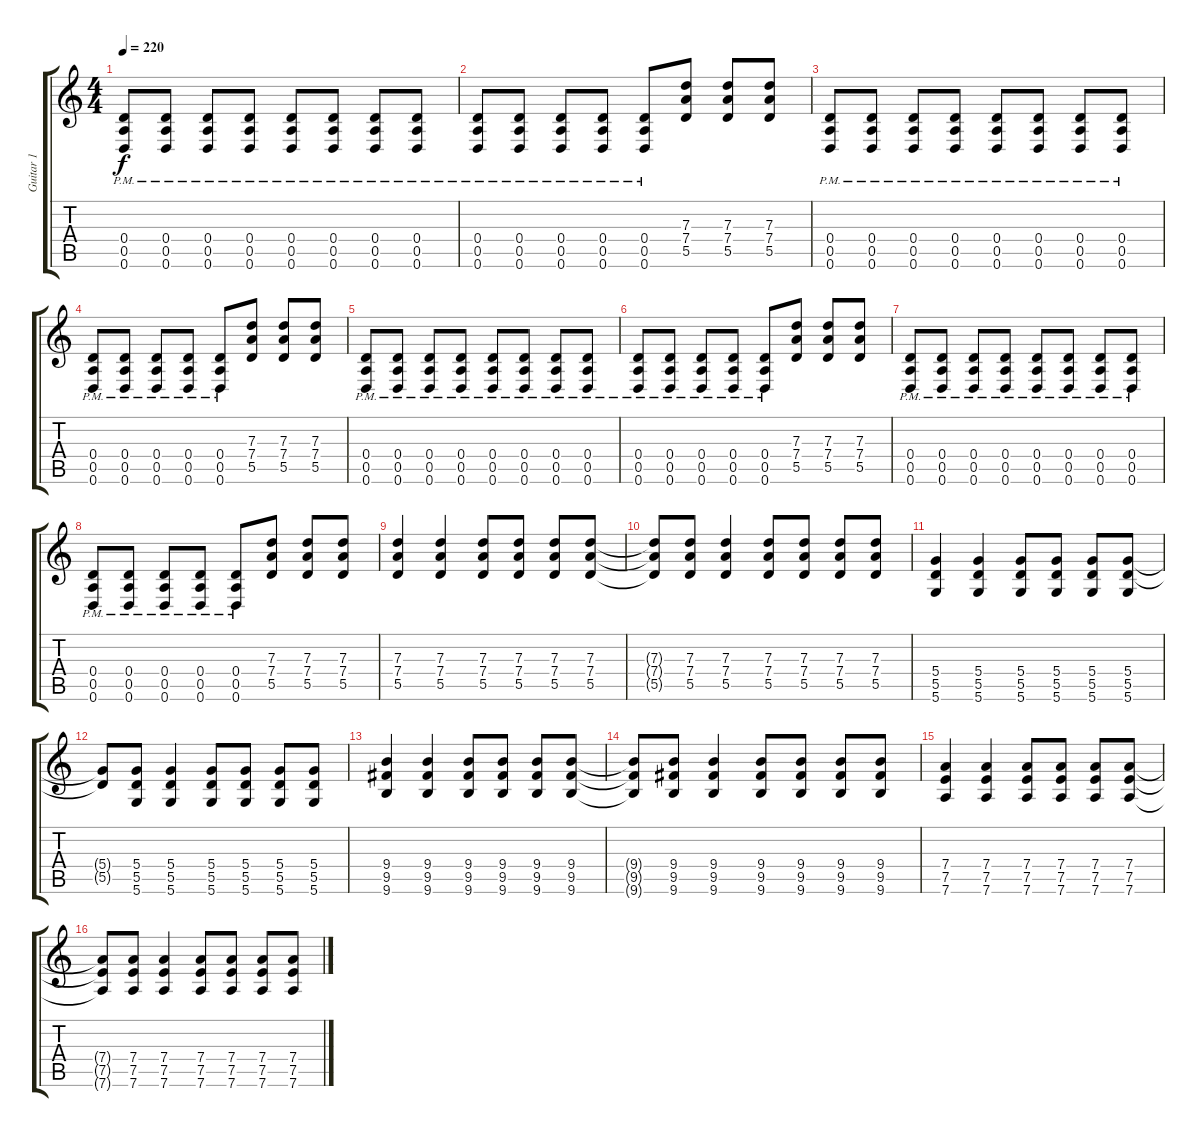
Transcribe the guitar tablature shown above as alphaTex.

\track ("Guitar 1" "Guitar 1") {instrument distortionguitar}
\staff {score tabs}
\tuning (E4 B3 G3 D3 A2 D2) {hide}
\ts (4 4)
\tempo 220
\clef g2
\ks c
(0.4{pm} 0.5{pm} 0.6{pm}).8{dy f} (0.4{pm} 0.5{pm} 0.6{pm}).8 (0.4{pm} 0.5{pm} 0.6{pm}).8 (0.4{pm} 0.5{pm} 0.6{pm}).8 (0.4{pm} 0.5{pm} 0.6{pm}).8 (0.4{pm} 0.5{pm} 0.6{pm}).8 (0.4{pm} 0.5{pm} 0.6{pm}).8 (0.4{pm} 0.5{pm} 0.6{pm}).8 |
(0.4{pm} 0.5{pm} 0.6{pm}).8 (0.4{pm} 0.5{pm} 0.6{pm}).8 (0.4{pm} 0.5{pm} 0.6{pm}).8 (0.4{pm} 0.5{pm} 0.6{pm}).8 (0.4{pm} 0.5{pm} 0.6{pm}).8 (7.3 7.4 5.5).8 (7.3 7.4 5.5).8 (7.3 7.4 5.5).8 |
(0.4{pm} 0.5{pm} 0.6{pm}).8 (0.4{pm} 0.5{pm} 0.6{pm}).8 (0.4{pm} 0.5{pm} 0.6{pm}).8 (0.4{pm} 0.5{pm} 0.6{pm}).8 (0.4{pm} 0.5{pm} 0.6{pm}).8 (0.4{pm} 0.5{pm} 0.6{pm}).8 (0.4{pm} 0.5{pm} 0.6{pm}).8 (0.4{pm} 0.5{pm} 0.6{pm}).8 |
(0.4{pm} 0.5{pm} 0.6{pm}).8 (0.4{pm} 0.5{pm} 0.6{pm}).8 (0.4{pm} 0.5{pm} 0.6{pm}).8 (0.4{pm} 0.5{pm} 0.6{pm}).8 (0.4{pm} 0.5{pm} 0.6{pm}).8 (7.3 7.4 5.5).8 (7.3 7.4 5.5).8 (7.3 7.4 5.5).8 |
(0.4{pm} 0.5{pm} 0.6{pm}).8 (0.4{pm} 0.5{pm} 0.6{pm}).8 (0.4{pm} 0.5{pm} 0.6{pm}).8 (0.4{pm} 0.5{pm} 0.6{pm}).8 (0.4{pm} 0.5{pm} 0.6{pm}).8 (0.4{pm} 0.5{pm} 0.6{pm}).8 (0.4{pm} 0.5{pm} 0.6{pm}).8 (0.4{pm} 0.5{pm} 0.6{pm}).8 |
(0.4{pm} 0.5{pm} 0.6{pm}).8 (0.4{pm} 0.5{pm} 0.6{pm}).8 (0.4{pm} 0.5{pm} 0.6{pm}).8 (0.4{pm} 0.5{pm} 0.6{pm}).8 (0.4{pm} 0.5{pm} 0.6{pm}).8 (7.3 7.4 5.5).8 (7.3 7.4 5.5).8 (7.3 7.4 5.5).8 |
(0.4{pm} 0.5{pm} 0.6{pm}).8 (0.4{pm} 0.5{pm} 0.6{pm}).8 (0.4{pm} 0.5{pm} 0.6{pm}).8 (0.4{pm} 0.5{pm} 0.6{pm}).8 (0.4{pm} 0.5{pm} 0.6{pm}).8 (0.4{pm} 0.5{pm} 0.6{pm}).8 (0.4{pm} 0.5{pm} 0.6{pm}).8 (0.4{pm} 0.5{pm} 0.6{pm}).8 |
(0.4{pm} 0.5{pm} 0.6{pm}).8 (0.4{pm} 0.5{pm} 0.6{pm}).8 (0.4{pm} 0.5{pm} 0.6{pm}).8 (0.4{pm} 0.5{pm} 0.6{pm}).8 (0.4{pm} 0.5{pm} 0.6{pm}).8 (7.3 7.4 5.5).8 (7.3 7.4 5.5).8 (7.3 7.4 5.5).8 |
(7.3 7.4 5.5).4 (7.3 7.4 5.5).4 (7.3 7.4 5.5).8 (7.3 7.4 5.5).8 (7.3 7.4 5.5).8 (7.3 7.4 5.5).8 |
(7.3{t} 7.4{t} 5.5{t}).8 (7.3 7.4 5.5).8 (7.3 7.4 5.5).4 (7.3 7.4 5.5).8 (7.3 7.4 5.5).8 (7.3 7.4 5.5).8 (7.3 7.4 5.5).8 |
(5.4 5.5 5.6).4 (5.4 5.5 5.6).4 (5.4 5.5 5.6).8 (5.4 5.5 5.6).8 (5.4 5.5 5.6).8 (5.4 5.5 5.6).8 |
(5.4{t} 5.5{t}).8 (5.4 5.5 5.6).8 (5.4 5.5 5.6).4 (5.4 5.5 5.6).8 (5.4 5.5 5.6).8 (5.4 5.5 5.6).8 (5.4 5.5 5.6).8 |
(9.4 9.5 9.6).4 (9.4 9.5 9.6).4 (9.4 9.5 9.6).8 (9.4 9.5 9.6).8 (9.4 9.5 9.6).8 (9.4 9.5 9.6).8 |
(9.4{t} 9.5{t} 9.6{t}).8 (9.4 9.5 9.6).8 (9.4 9.5 9.6).4 (9.4 9.5 9.6).8 (9.4 9.5 9.6).8 (9.4 9.5 9.6).8 (9.4 9.5 9.6).8 |
(7.4 7.5 7.6).4 (7.4 7.5 7.6).4 (7.4 7.5 7.6).8 (7.4 7.5 7.6).8 (7.4 7.5 7.6).8 (7.4 7.5 7.6).8 |
(7.4{t} 7.5{t} 7.6{t}).8 (7.4 7.5 7.6).8 (7.4 7.5 7.6).4 (7.4 7.5 7.6).8 (7.4 7.5 7.6).8 (7.4 7.5 7.6).8 (7.4 7.5 7.6).8
